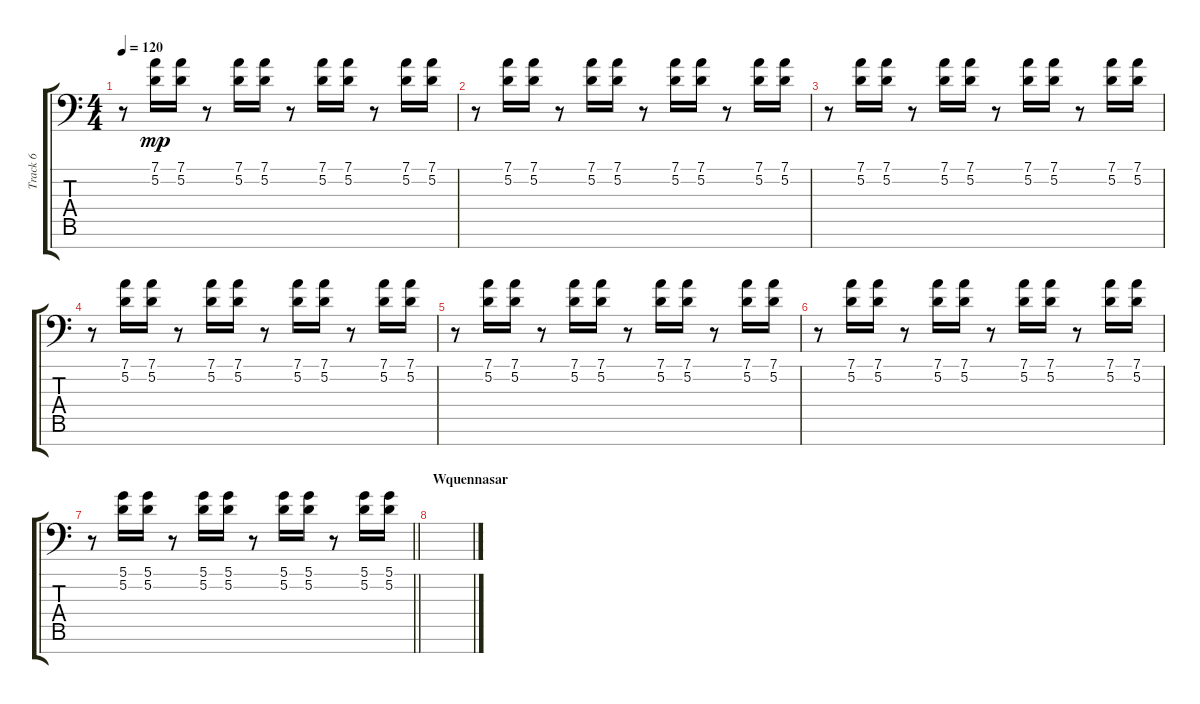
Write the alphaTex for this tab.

\track ("Track 6" "Track 6") {instrument lead4chiff}
\staff {score tabs}
\tuning (D4 A3 F3 C3 G2 D2 G1) {hide}
\ts (4 4)
\tempo 120
\clef f4
\ks c
r.8{dy mp} (7.1 5.2).16 (7.1 5.2).16 r.8 (7.1 5.2).16 (7.1 5.2).16 r.8 (7.1 5.2).16 (7.1 5.2).16 r.8 (7.1 5.2).16 (7.1 5.2).16 |
r.8 (7.1 5.2).16 (7.1 5.2).16 r.8 (7.1 5.2).16 (7.1 5.2).16 r.8 (7.1 5.2).16 (7.1 5.2).16 r.8 (7.1 5.2).16 (7.1 5.2).16 |
r.8 (7.1 5.2).16 (7.1 5.2).16 r.8 (7.1 5.2).16 (7.1 5.2).16 r.8 (7.1 5.2).16 (7.1 5.2).16 r.8 (7.1 5.2).16 (7.1 5.2).16 |
r.8 (7.1 5.2).16 (7.1 5.2).16 r.8 (7.1 5.2).16 (7.1 5.2).16 r.8 (7.1 5.2).16 (7.1 5.2).16 r.8 (7.1 5.2).16 (7.1 5.2).16 |
r.8 (7.1 5.2).16 (7.1 5.2).16 r.8 (7.1 5.2).16 (7.1 5.2).16 r.8 (7.1 5.2).16 (7.1 5.2).16 r.8 (7.1 5.2).16 (7.1 5.2).16 |
r.8 (7.1 5.2).16 (7.1 5.2).16 r.8 (7.1 5.2).16 (7.1 5.2).16 r.8 (7.1 5.2).16 (7.1 5.2).16 r.8 (7.1 5.2).16 (7.1 5.2).16 |
\barLineRight lightlight
r.8 (5.1 5.2).16 (5.1 5.2).16 r.8 (5.1 5.2).16 (5.1 5.2).16 r.8 (5.1 5.2).16 (5.1 5.2).16 r.8 (5.1 5.2).16 (5.1 5.2).16 |
\section ("" "Wquennasar")
